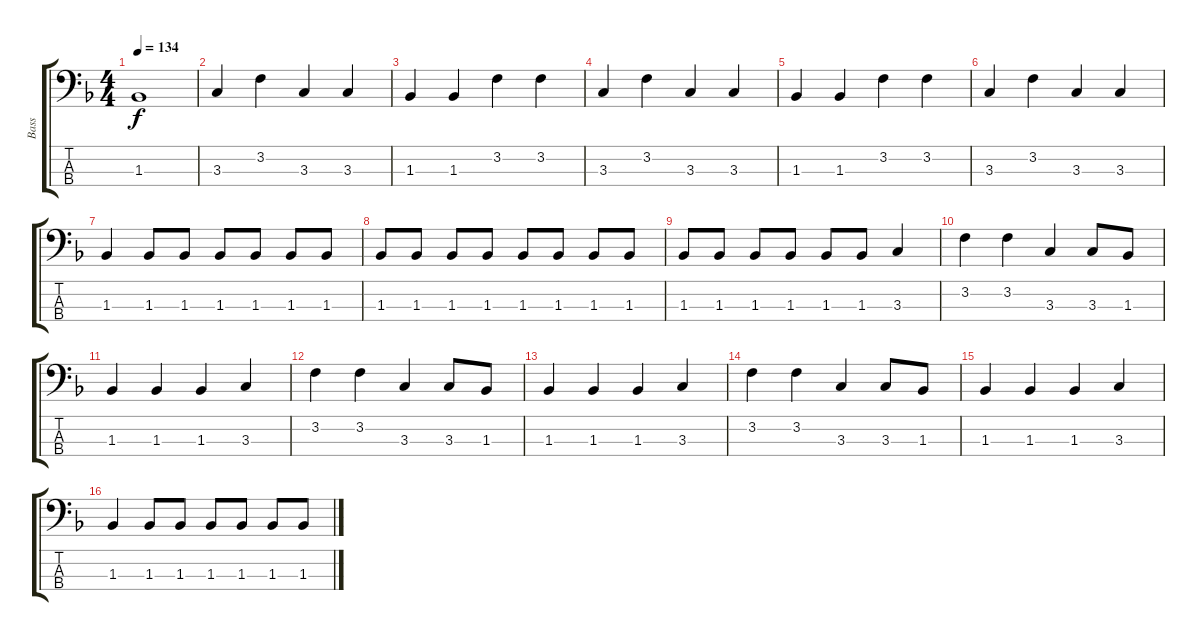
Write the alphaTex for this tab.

\track ("Bass" "Bass") {instrument electricbassfinger}
\staff {score tabs}
\tuning (G2 D2 A1 E1) {hide}
\ts (4 4)
\tempo 134
\clef f4
\ks f
1.3.1{dy f} |
3.3.4 3.2.4 3.3.4 3.3.4 |
1.3.4 1.3.4 3.2.4 3.2.4 |
3.3.4 3.2.4 3.3.4 3.3.4 |
1.3.4 1.3.4 3.2.4 3.2.4 |
3.3.4 3.2.4 3.3.4 3.3.4 |
1.3.4 1.3.8 1.3.8 1.3.8 1.3.8 1.3.8 1.3.8 |
1.3.8 1.3.8 1.3.8 1.3.8 1.3.8 1.3.8 1.3.8 1.3.8 |
1.3.8 1.3.8 1.3.8 1.3.8 1.3.8 1.3.8 3.3.4 |
3.2.4 3.2.4 3.3.4 3.3.8 1.3.8 |
1.3.4 1.3.4 1.3.4 3.3.4 |
3.2.4 3.2.4 3.3.4 3.3.8 1.3.8 |
1.3.4 1.3.4 1.3.4 3.3.4 |
3.2.4 3.2.4 3.3.4 3.3.8 1.3.8 |
1.3.4 1.3.4 1.3.4 3.3.4 |
1.3.4 1.3.8 1.3.8 1.3.8 1.3.8 1.3.8 1.3.8
